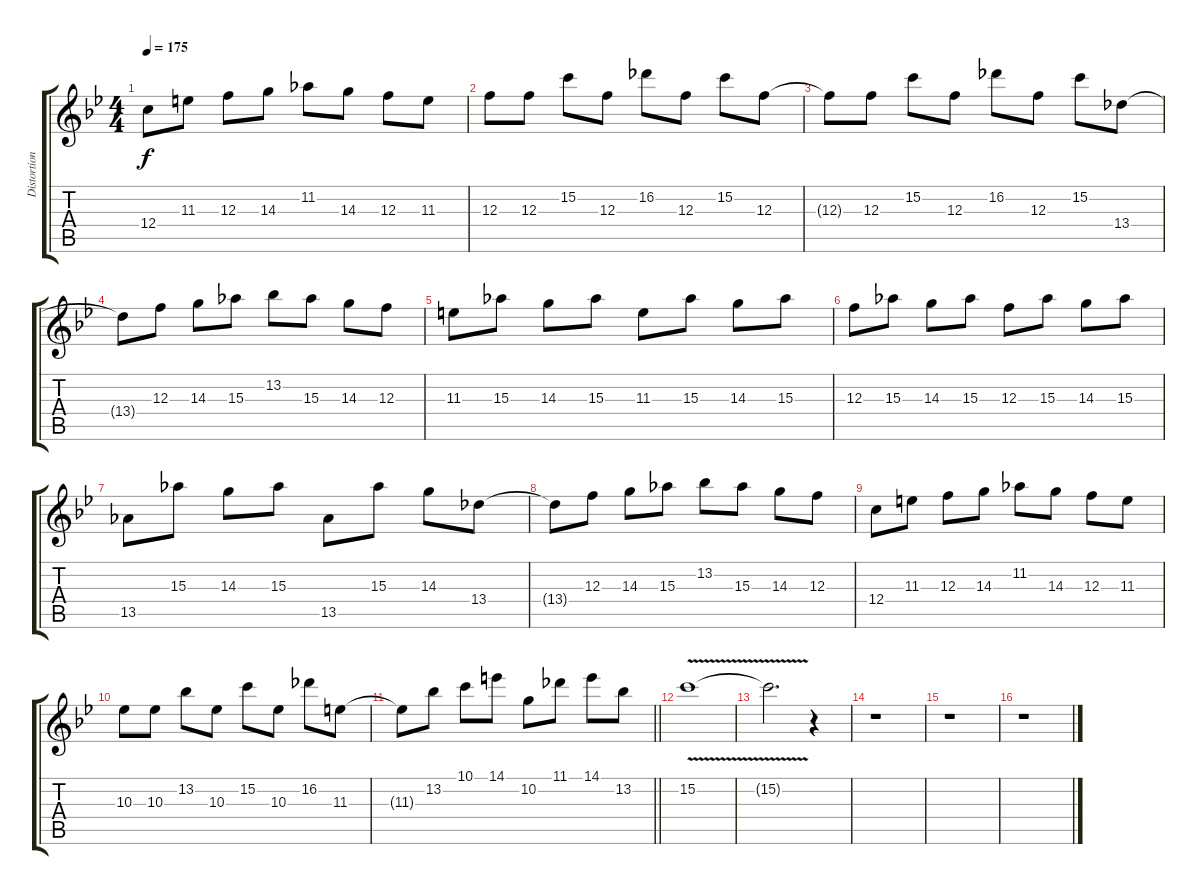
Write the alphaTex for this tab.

\track ("Distortion Guitar" "Distortion") {instrument distortionguitar}
\staff {score tabs}
\tuning (D4 A3 F3 C3 G2 D2) {hide}
\ts (4 4)
\tempo 175
\clef g2
\ks bb
12.4.8{dy f} 11.3.8 12.3.8 14.3.8 11.2.8 14.3.8 12.3.8 11.3.8 |
12.3.8 12.3.8 15.2.8 12.3.8 16.2.8 12.3.8 15.2.8 12.3.8 |
12.3{t}.8 12.3.8 15.2.8 12.3.8 16.2.8 12.3.8 15.2.8 13.4.8 |
13.4{t}.8 12.3.8 14.3.8 15.3.8 13.2.8 15.3.8 14.3.8 12.3.8 |
11.3.8 15.3.8 14.3.8 15.3.8 11.3.8 15.3.8 14.3.8 15.3.8 |
12.3.8 15.3.8 14.3.8 15.3.8 12.3.8 15.3.8 14.3.8 15.3.8 |
13.5.8 15.3.8 14.3.8 15.3.8 13.5.8 15.3.8 14.3.8 13.4.8 |
13.4{t}.8 12.3.8 14.3.8 15.3.8 13.2.8 15.3.8 14.3.8 12.3.8 |
12.4.8 11.3.8 12.3.8 14.3.8 11.2.8 14.3.8 12.3.8 11.3.8 |
10.3.8 10.3.8 13.2.8 10.3.8 15.2.8 10.3.8 16.2.8 11.3.8 |
\barLineRight lightlight
11.3{t}.8 13.2.8 10.1.8 14.1.8 10.2.8 11.1.8 14.1.8 13.2.8 |
15.2{v}.1 |
15.2{v t}.2{d} r.4 |
r.1 |
r.1 |
r.1
